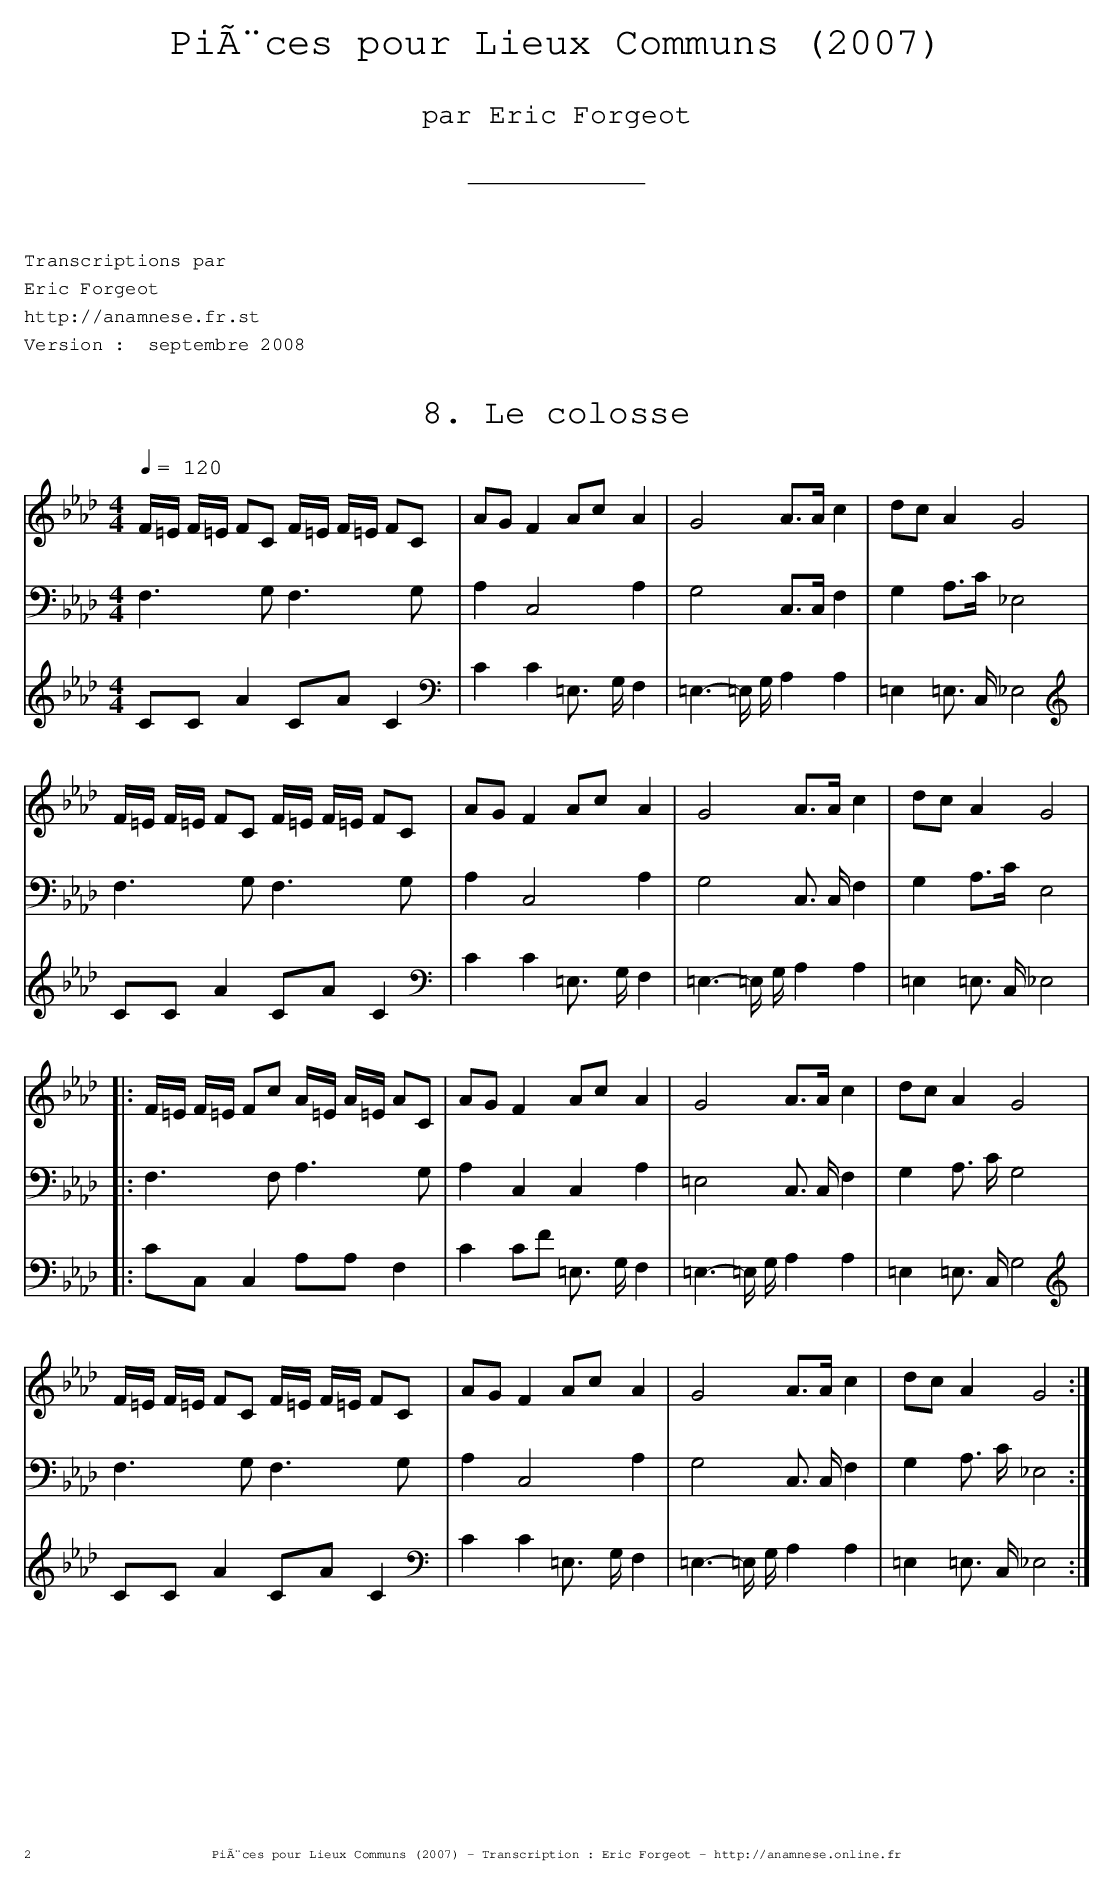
X:1
T: 8. Le colosse
M: 4/4
L: 1/8
Q:1/4=120
K:Ab % 4 flats
V:1
F/=E/ F/=E/ FC F/=E/ F/=E/ FC | AG F2 Ac A2 | G4 A>A c2 | dc A2 G4 |
F/=E/ F/=E/ FC F/=E/ F/=E/ FC | AG F2 Ac A2 | G4 A>A c2 | dc A2 G4 |
|: F/=E/ F/=E/ Fc A/=E/ A/=E/ AC | AG F2 Ac A2 | G4 A>A c2 | dc A2 G4 |
   F/=E/ F/=E/ FC F/=E/ F/=E/ FC | AG F2 Ac A2 | G4 A>A c2 | dc A2 G4 :|
V:2
F,3 G, F,3 G, | A,2 C,4 A,2 | G,4 C,>C, F,2 | G,2 A,3/C/ _E,4 |
F,3 G, F,3 G, | A,2 C,4 A,2 | G,4 C,3/ C,/ F,2 | G,2 A,3/C/ E,4 |
|: F,3 F, A,3 G, | A,2 C,2 C,2 A,2 | =E,4 C,3/ C,/ F,2 | G,2 A,3/ C/ G,4 |
   F,3 G, F,3 G, | A,2 C,4 A,2 | G,4 C,3/ C,/ F,2 | G,2 A,3/ C/ _E,4 :|
V:3
CC A2 CA C2 | C2 C2 =E,3/ G,/ F,2 | =E,3-=E,/ G,/ A,2 A,2 | =E,2 =E,3/ C,/ _E,4 |
CC A2 CA C2 | C2 C2 =E,3/ G,/ F,2 | =E,3-=E,/ G,/ A,2 A,2 | =E,2 =E,3/ C,/ _E,4 |
|: CC, C,2 A,A, F,2 | C2 CF =E,3/ G,/ F,2 | =E,3-=E,/ G,/ A,2 A,2 | =E,2 =E,3/ C,/ G,4 |
   CC A2 CA C2 | C2 C2 =E,3/ G,/ F,2 | =E,3-=E,/ G,/ A,2 A,2 | =E,2 =E,3/ C,/ _E,4 :|

V:4
F,,4 F,,A,, F,,2 | F,,2 =E,,4 F,,2 | =E,,4 C,2 F,,2 | =E,,4 _E,4- |
E,8- | E,8- | E,8- | E,8 |
|: F,,4 A,,4 | C,4 F,,4 | G,,4 F,,2 F,2 | C,4 G,,4 |
   F,,4 F,,A,, F,,2 | F,,2 =E,,4 F,,2 | =E,,4 C,2 F,,2 | =E,,4 _E,4 :|

V:5
F,F, A,2 CA, F,2 | C,,2 C,,4 F,B, | C4 F,3/ C,/ F,2 | =E,2 A,3/ C/ B,4- |
B,8- | B,8- | B,8- | B,8- |
|:B,8- | B,8- | B,8- | B,8 |
F,F, A,2 CA, F,2 | C,,2 C,,4 F,B, | C4 F,3/ C,/ F,2 | =E,2 A,3/ C/ B,4- :|

V:6
B,B, C2 B,B, CC/ C/ | B,2 B,2 B,2 B,2 | B,3/ B,<B,B,/ B,2 B,C | B,2 B,3/ C/ B,2 CC/ C/ |
B,B, C2 B,B, CC/ C/ | B,2 B,2 B,2 B,2 | B,3/ B,<B,B,/ B,2 B,C | B,2 B,3/ C/ B,2 CC/ C/ |
B,B, C2 B,/ B,/ B, CC/ C/ | B,2 B,B,/ B,/ B,2 B,2 | B,3/ B,<B,B,/ B,2 B,C | B,2 B,3/ C/ B,2 CC/ C/ |
B,B, C2 B,B, CC/ C/ | B,2 B,2 B,2 B,2 | B,3/ B,<B,B,/ B,2 B,C | B,2 B,3/ C/ B,2 CC/ C/ |
B,B, C2 B,/ B,/ B, CC/ C/ | B,2 B,B,/ B,/ B,2 B,2 | B,3/ B,<B,B,/ B,2 B,C | B,2 B,3/ C/ B,2 CC/ C/ |
B,B, C2 B,B, CC/ C/ | B,2 B,2 B,2 B,2 | B,3/ B,<B,B,/ B,2 B,C | B,2 B,3/ C/ B,2 CC/  C/ |
